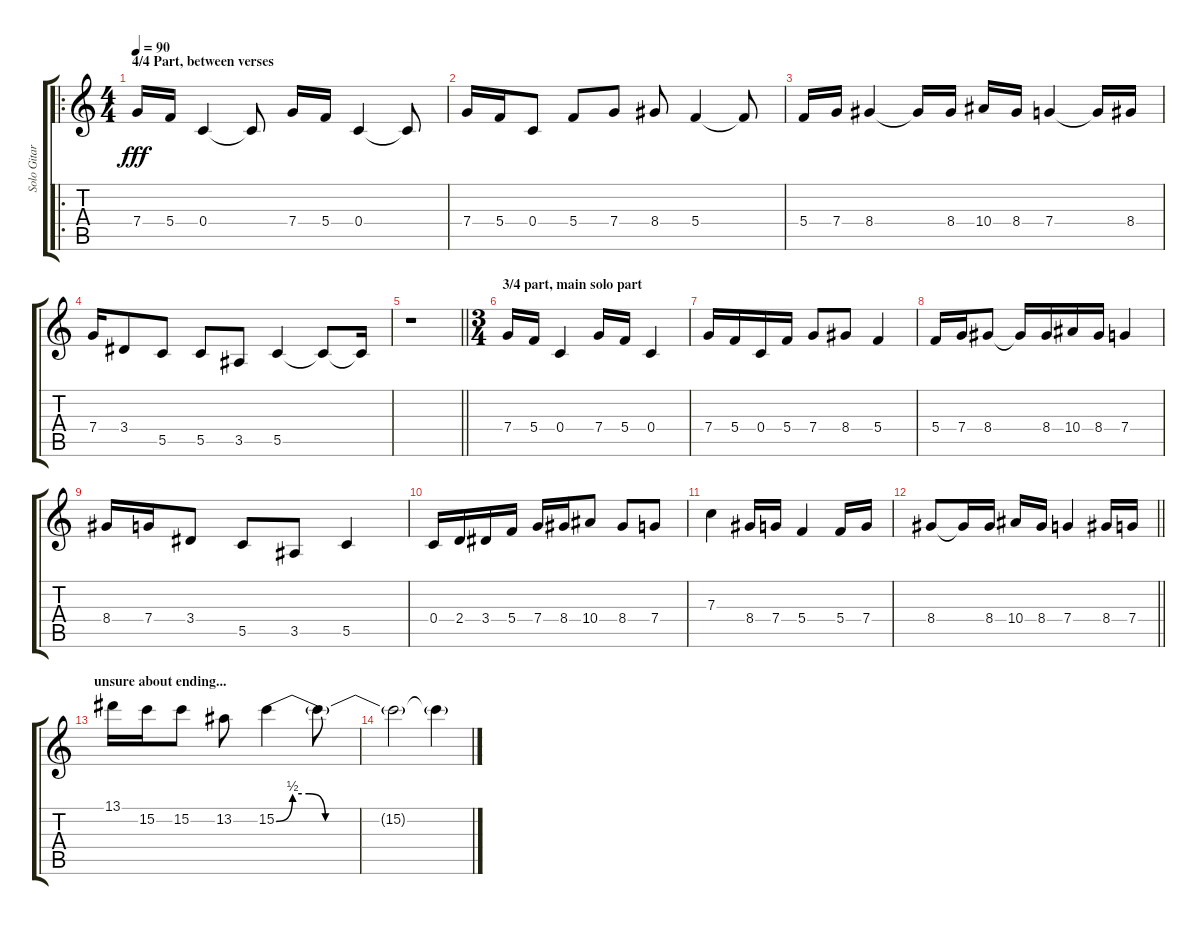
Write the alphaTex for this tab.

\track ("Solo Gitarre 1" "Solo Gitar") {instrument distortionguitar}
\staff {score tabs}
\tuning (D4 A3 F3 C3 G2 C2) {hide}
\ro
\ts (4 4)
\section ("" "4/4 Part, between verses")
\tempo 90
\clef g2
\ks c
7.4.16{dy fff instrument distortionguitar} 5.4.16 0.4.4 0.4{t}.8 7.4.16 5.4.16 0.4.4 0.4{t}.8 |
7.4.16 5.4.16 0.4.8 5.4.8 7.4.8 8.4.8 5.4.4 5.4{t}.8 |
5.4.16 7.4.16 8.4.4 8.4{t}.16 8.4.16 10.4.16 8.4.16 7.4.4 7.4{t}.16 8.4.16 |
7.4.16 3.4.8 5.5.8 5.5.8 3.5.8 5.5.4 5.5{t}.8 5.5{t}.16 |
\barLineRight lightlight
r.1 |
\ts (3 4)
\section ("" "3/4 part, main solo part")
7.4.16 5.4.16 0.4.4 7.4.16 5.4.16 0.4.4 |
7.4.16 5.4.16 0.4.16 5.4.16 7.4.8 8.4.8 5.4.4 |
5.4.16 7.4.16 8.4.8 8.4{t}.16 8.4.16 10.4.16 8.4.16 7.4.4 |
8.4.16 7.4.16 3.4.8 5.5.8 3.5.8 5.5.4 |
0.4.16 2.4.16 3.4.16 5.4.16 7.4.16 8.4.16 10.4.8 8.4.8 7.4.8 |
7.3.4 8.4.16 7.4.16 5.4.4 5.4.16 7.4.16 |
\barLineRight lightlight
8.4.8 8.4{t}.16 8.4.16 10.4.16 8.4.16 7.4.4 8.4.16 7.4.16 |
\section ("" "unsure about ending...")
13.1.16 15.2.16 15.2.8 13.2.8 15.2{be (custom 0 0 5 2 10 2 15 0 60 0)}.4 15.2{t}.8 |
15.2{t}.2 15.2{t}.4
